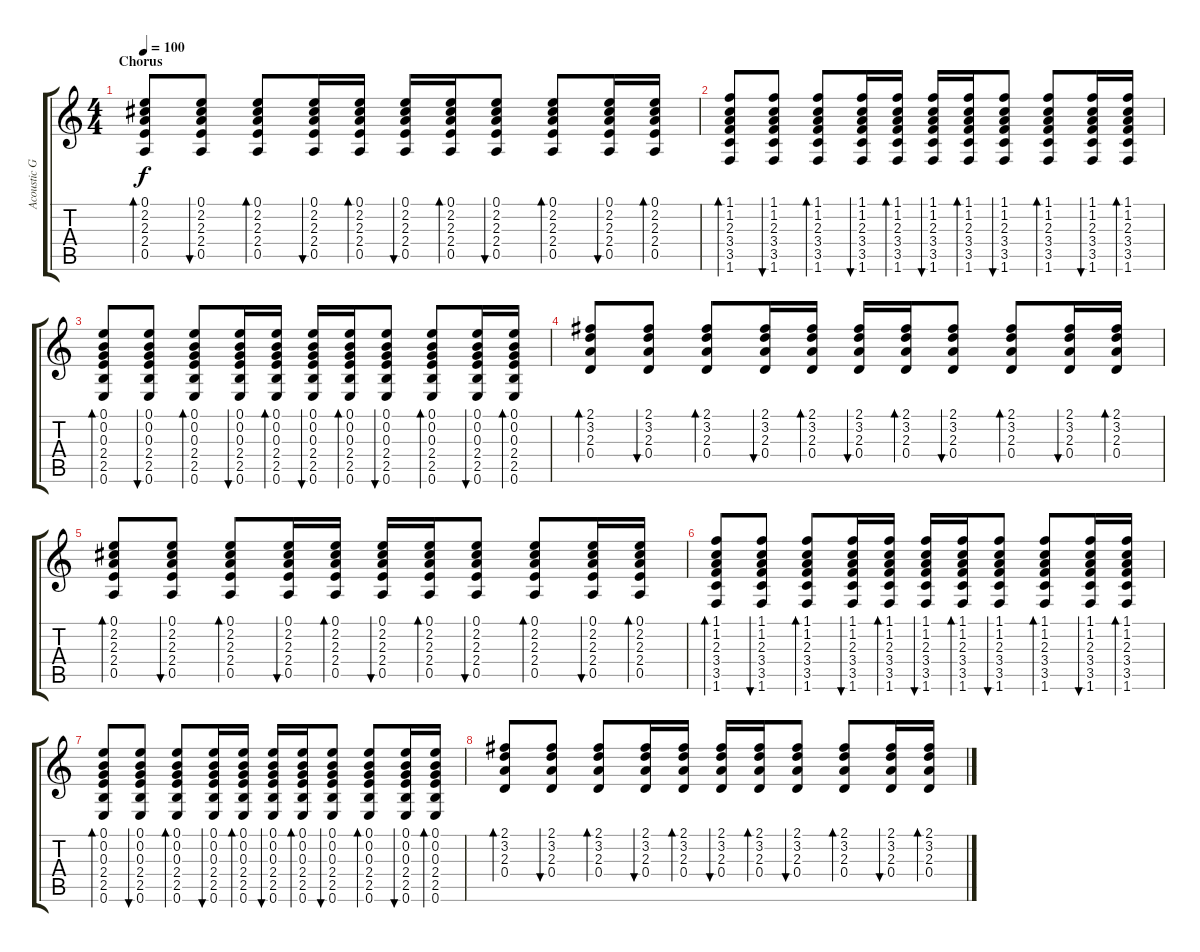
\track ("Acoustic Gtr" "Acoustic G") {instrument acousticguitarsteel}
\staff {score tabs}
\tuning (E4 B3 G3 D3 A2 E2) {hide}
\ts (4 4)
\section ("" "Chorus")
\tempo 100
\clef g2
\ks c
(0.1 2.2 2.3 2.4 0.5).8{bd 60 dy f volume 9} (0.1 2.2 2.3 2.4 0.5).8{bu 60} (0.1 2.2 2.3 2.4 0.5).8{bd 60} (0.1 2.2 2.3 2.4 0.5).16{bu 60} (0.1 2.2 2.3 2.4 0.5).16{bd 60} (0.1 2.2 2.3 2.4 0.5).16{bu 60} (0.1 2.2 2.3 2.4 0.5).16{bd 60} (0.1 2.2 2.3 2.4 0.5).8{bu 60} (0.1 2.2 2.3 2.4 0.5).8{bd 60} (0.1 2.2 2.3 2.4 0.5).16{bu 60} (0.1 2.2 2.3 2.4 0.5).16{bd 60} |
(1.1 1.2 2.3 3.4 3.5 1.6).8{bd 60} (1.1 1.2 2.3 3.4 3.5 1.6).8{bu 60} (1.1 1.2 2.3 3.4 3.5 1.6).8{bd 60} (1.1 1.2 2.3 3.4 3.5 1.6).16{bu 60} (1.1 1.2 2.3 3.4 3.5 1.6).16{bd 60} (1.1 1.2 2.3 3.4 3.5 1.6).16{bu 60} (1.1 1.2 2.3 3.4 3.5 1.6).16{bd 60} (1.1 1.2 2.3 3.4 3.5 1.6).8{bu 60} (1.1 1.2 2.3 3.4 3.5 1.6).8{bd 60} (1.1 1.2 2.3 3.4 3.5 1.6).16{bu 60} (1.1 1.2 2.3 3.4 3.5 1.6).16{bd 60} |
(0.1 0.2 0.3 2.4 2.5 0.6).8{bd 60} (0.1 0.2 0.3 2.4 2.5 0.6).8{bu 60} (0.1 0.2 0.3 2.4 2.5 0.6).8{bd 60} (0.1 0.2 0.3 2.4 2.5 0.6).16{bu 60} (0.1 0.2 0.3 2.4 2.5 0.6).16{bd 60} (0.1 0.2 0.3 2.4 2.5 0.6).16{bu 60} (0.1 0.2 0.3 2.4 2.5 0.6).16{bd 60} (0.1 0.2 0.3 2.4 2.5 0.6).8{bu 60} (0.1 0.2 0.3 2.4 2.5 0.6).8{bd 60} (0.1 0.2 0.3 2.4 2.5 0.6).16{bu 60} (0.1 0.2 0.3 2.4 2.5 0.6).16{bd 60} |
(2.1 3.2 2.3 0.4).8{bd 60} (2.1 3.2 2.3 0.4).8{bu 60} (2.1 3.2 2.3 0.4).8{bd 60} (2.1 3.2 2.3 0.4).16{bu 60} (2.1 3.2 2.3 0.4).16{bd 60} (2.1 3.2 2.3 0.4).16{bu 60} (2.1 3.2 2.3 0.4).16{bd 60} (2.1 3.2 2.3 0.4).8{bu 60} (2.1 3.2 2.3 0.4).8{bd 60} (2.1 3.2 2.3 0.4).16{bu 60} (2.1 3.2 2.3 0.4).16{bd 60} |
(0.1 2.2 2.3 2.4 0.5).8{bd 60} (0.1 2.2 2.3 2.4 0.5).8{bu 60} (0.1 2.2 2.3 2.4 0.5).8{bd 60} (0.1 2.2 2.3 2.4 0.5).16{bu 60} (0.1 2.2 2.3 2.4 0.5).16{bd 60} (0.1 2.2 2.3 2.4 0.5).16{bu 60} (0.1 2.2 2.3 2.4 0.5).16{bd 60} (0.1 2.2 2.3 2.4 0.5).8{bu 60} (0.1 2.2 2.3 2.4 0.5).8{bd 60} (0.1 2.2 2.3 2.4 0.5).16{bu 60} (0.1 2.2 2.3 2.4 0.5).16{bd 60} |
(1.1 1.2 2.3 3.4 3.5 1.6).8{bd 60} (1.1 1.2 2.3 3.4 3.5 1.6).8{bu 60} (1.1 1.2 2.3 3.4 3.5 1.6).8{bd 60} (1.1 1.2 2.3 3.4 3.5 1.6).16{bu 60} (1.1 1.2 2.3 3.4 3.5 1.6).16{bd 60} (1.1 1.2 2.3 3.4 3.5 1.6).16{bu 60} (1.1 1.2 2.3 3.4 3.5 1.6).16{bd 60} (1.1 1.2 2.3 3.4 3.5 1.6).8{bu 60} (1.1 1.2 2.3 3.4 3.5 1.6).8{bd 60} (1.1 1.2 2.3 3.4 3.5 1.6).16{bu 60} (1.1 1.2 2.3 3.4 3.5 1.6).16{bd 60} |
(0.1 0.2 0.3 2.4 2.5 0.6).8{bd 60} (0.1 0.2 0.3 2.4 2.5 0.6).8{bu 60} (0.1 0.2 0.3 2.4 2.5 0.6).8{bd 60} (0.1 0.2 0.3 2.4 2.5 0.6).16{bu 60} (0.1 0.2 0.3 2.4 2.5 0.6).16{bd 60} (0.1 0.2 0.3 2.4 2.5 0.6).16{bu 60} (0.1 0.2 0.3 2.4 2.5 0.6).16{bd 60} (0.1 0.2 0.3 2.4 2.5 0.6).8{bu 60} (0.1 0.2 0.3 2.4 2.5 0.6).8{bd 60} (0.1 0.2 0.3 2.4 2.5 0.6).16{bu 60} (0.1 0.2 0.3 2.4 2.5 0.6).16{bd 60} |
(2.1 3.2 2.3 0.4).8{bd 60} (2.1 3.2 2.3 0.4).8{bu 60} (2.1 3.2 2.3 0.4).8{bd 60} (2.1 3.2 2.3 0.4).16{bu 60} (2.1 3.2 2.3 0.4).16{bd 60} (2.1 3.2 2.3 0.4).16{bu 60} (2.1 3.2 2.3 0.4).16{bd 60} (2.1 3.2 2.3 0.4).8{bu 60} (2.1 3.2 2.3 0.4).8{bd 60} (2.1 3.2 2.3 0.4).16{bu 60} (2.1 3.2 2.3 0.4).16{bd 60}
